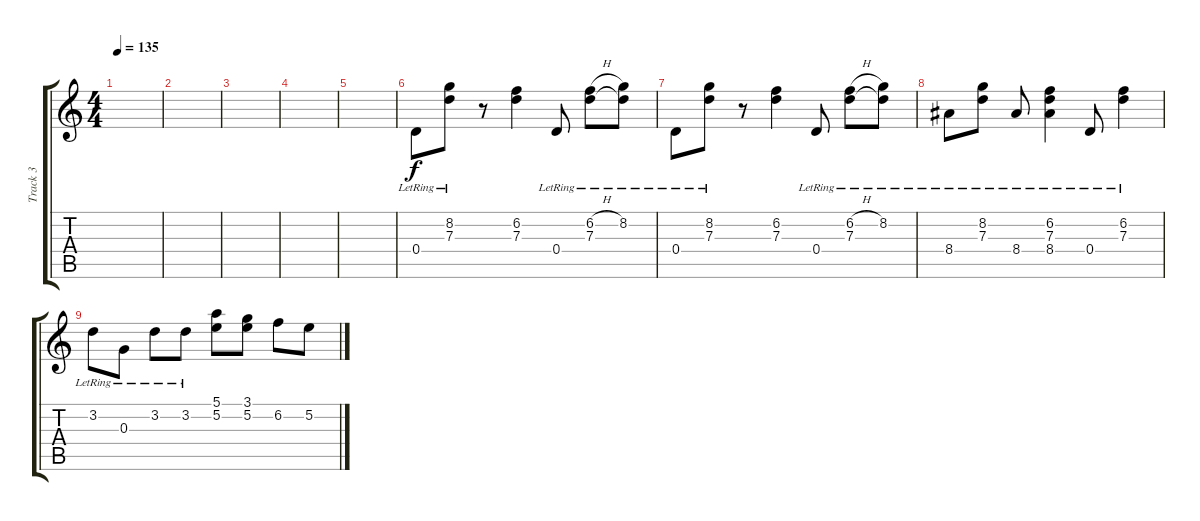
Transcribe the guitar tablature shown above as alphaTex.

\track ("Track 3" "Track 3") {instrument overdrivenguitar}
\staff {score tabs}
\tuning (E4 B3 G3 D3 A2 E2) {hide}
\ts (4 4)
\tempo 135
\clef g2
\ks c
|
|
|
|
|
0.4{lr}.8 (8.2{lr} 7.3{lr}).8 r.8 (6.2 7.3).4 0.4{lr}.8 (6.2{h lr} 7.3{lr}).8 (8.2{lr} 7.3{t}).8 |
0.4{lr}.8 (8.2{lr} 7.3{lr}).8 r.8 (6.2 7.3).4 0.4{lr}.8 (6.2{h lr} 7.3{lr}).8 (8.2{lr} 7.3{t}).8 |
8.4{lr}.8 (8.2{lr} 7.3{lr}).8 8.4{lr}.8 (6.2{lr} 7.3{lr} 8.4{lr}).4 0.4{lr}.8 (6.2{lr} 7.3{lr}).4 |
3.2{lr}.8 0.3{lr}.8 3.2{lr}.8 3.2{lr}.8 (5.1 5.2).8 (3.1 5.2).8 6.2.8 5.2.8
